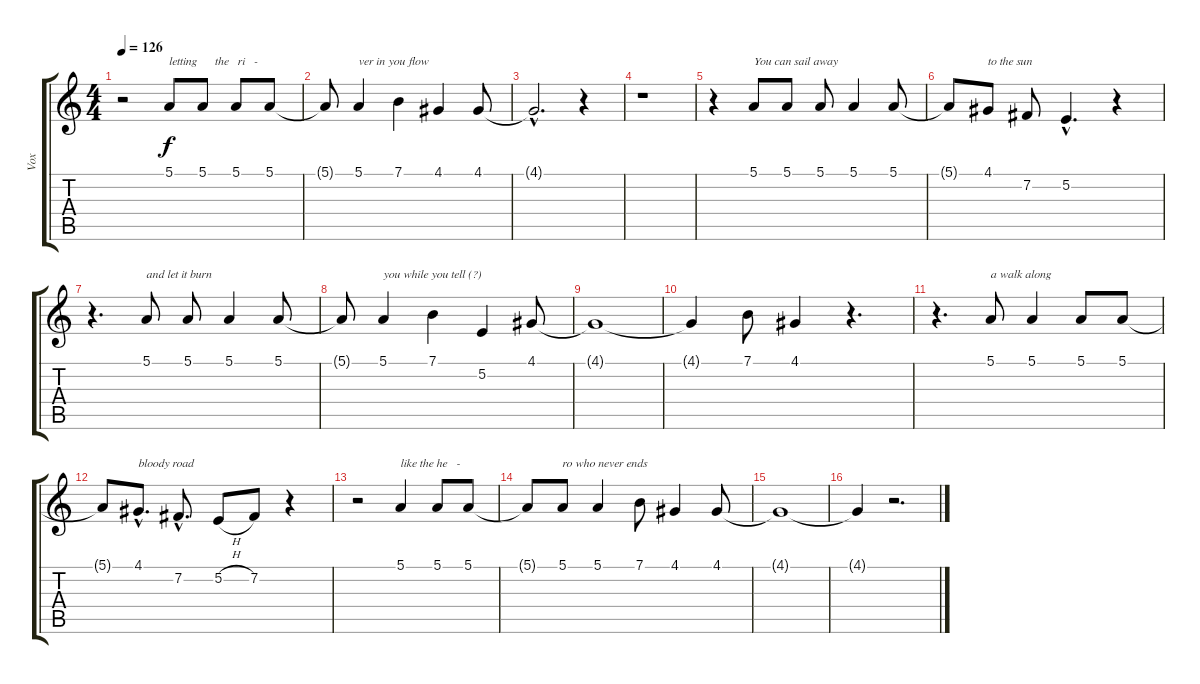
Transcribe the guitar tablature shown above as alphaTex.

\track ("Vox" "Vox") {instrument violin}
\staff {score tabs}
\tuning (E4 B3 G3 D3 A2 E2) {hide}
\ts (4 4)
\tempo 126
\clef g2
\ks c
r.2{dy f} 5.1.8{txt "letting      the   ri   -"} 5.1.8 5.1.8 5.1.8 |
5.1{t}.8 5.1.4{txt "ver in you flow"} 7.1.4 4.1.4 4.1.8 |
4.1{hac t}.2{d} r.4 |
r.1 |
r.4 5.1.8{txt "You can sail away "} 5.1.8 5.1.8 5.1.4 5.1.8 |
5.1{t}.8 4.1.8{txt "to the sun"} 7.2.8 5.2{hac}.4{d} r.4 |
r.4{d} 5.1.8{txt "and let it burn"} 5.1.8 5.1.4 5.1.8 |
5.1{t}.8 5.1.4{txt "you while you tell (?)"} 7.1.4 5.2.4 4.1.8 |
4.1{t}.1 |
4.1{t}.4 7.1.8 4.1.4 r.4{d} |
r.4{d} 5.1.8{txt "a walk along"} 5.1.4 5.1.8 5.1.8 |
5.1{t}.8 4.1{hac}.8{d txt "bloody road"} 7.2{hac}.8{d} 5.2{h}.8 7.2.8 r.4 |
r.2 5.1.4{txt "like the he   -"} 5.1.8 5.1.8 |
5.1{t}.8 5.1.8{txt "ro who never ends"} 5.1.4 7.1.8 4.1.4 4.1.8 |
4.1{t}.1 |
4.1{t}.4 r.2{d}
